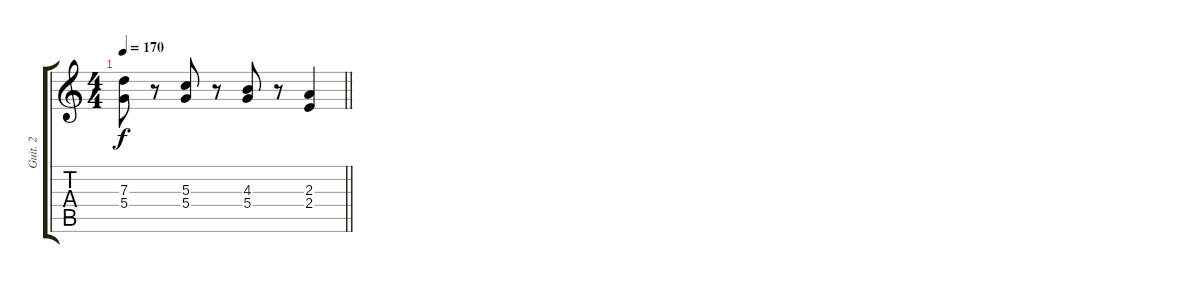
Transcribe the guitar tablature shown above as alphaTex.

\track ("Guit. 2" "Guit. 2") {instrument distortionguitar}
\staff {score tabs}
\tuning (E4 B3 G3 D3 A2 E2) {hide}
\ts (4 4)
\tempo 170
\clef g2
\barLineRight lightlight
\ks c
(7.3 5.4).8{dy f} r.8 (5.3 5.4).8 r.8 (4.3 5.4).8 r.8 (2.3 2.4).4
